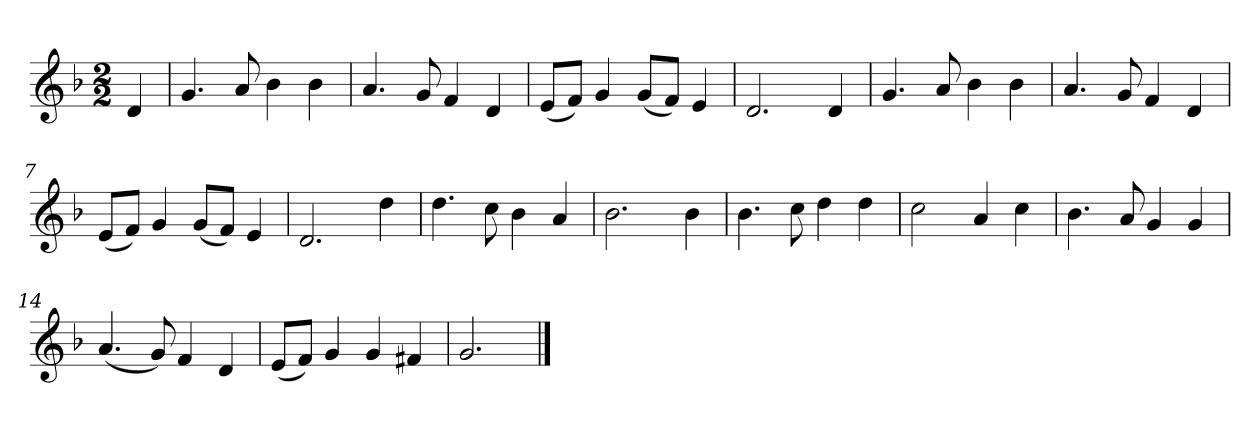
**kern
*part1
*staff1
*k[b-]
*M2/2
*MM120
=
4d
=1
4.g
8a
4b-
4b-
=2
4.a
8g
4f
4d
=3
(8eL
8fJ)
4g
(8gL
8fJ)
4e
=4
2.d
4d
=5
4.g
8a
4b-
4b-
=6
4.a
8g
4f
4d
=7
(8eL
8fJ)
4g
(8gL
8fJ)
4e
=8
2.d
4dd
=9
4.dd
8cc
4b-
4a
=10
2.b-
4b-
=11
4.b-
8cc
4dd
4dd
=12
2cc
4a
4cc
=13
4.b-
8a
4g
4g
=14
(4.a
8g)
4f
4d
=15
(8eL
8fJ)
4g
4g
4f#X
=16
2.g
==
*-
